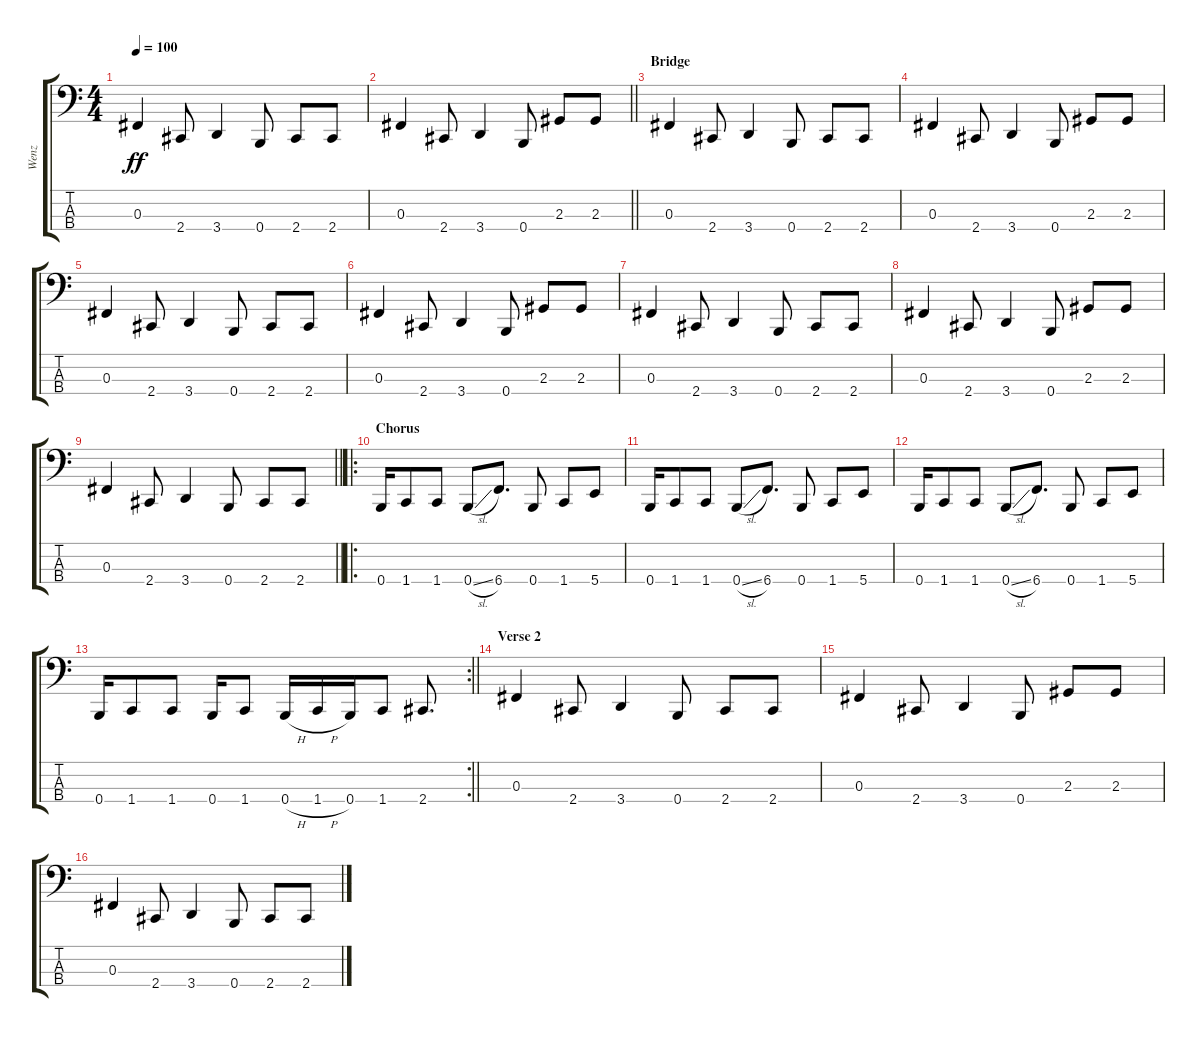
\track ("Wenz" "Wenz") {instrument electricbasspick}
\staff {score tabs}
\tuning (E2 B1 Gb1 B0) {hide}
\ts (4 4)
\tempo 100
\clef f4
\ks c
0.3.4{dy ff} 2.4.8 3.4.4 0.4.8 2.4.8 2.4.8 |
\barLineRight lightlight
0.3.4 2.4.8 3.4.4 0.4.8 2.3.8 2.3.8 |
\section ("" "Bridge")
0.3.4 2.4.8 3.4.4 0.4.8 2.4.8 2.4.8 |
0.3.4 2.4.8 3.4.4 0.4.8 2.3.8 2.3.8 |
0.3.4 2.4.8 3.4.4 0.4.8 2.4.8 2.4.8 |
0.3.4 2.4.8 3.4.4 0.4.8 2.3.8 2.3.8 |
0.3.4 2.4.8 3.4.4 0.4.8 2.4.8 2.4.8 |
0.3.4 2.4.8 3.4.4 0.4.8 2.3.8 2.3.8 |
\barLineRight lightlight
0.3.4 2.4.8 3.4.4 0.4.8 2.4.8 2.4.8 |
\ro
\section ("" "Chorus")
0.4.16 1.4.8 1.4.8 0.4{sl}.8 6.4.8{d} 0.4.8 1.4.8 5.4.8 |
0.4.16 1.4.8 1.4.8 0.4{sl}.8 6.4.8{d} 0.4.8 1.4.8 5.4.8 |
0.4.16 1.4.8 1.4.8 0.4{sl}.8 6.4.8{d} 0.4.8 1.4.8 5.4.8 |
\rc 2
\barLineRight lightlight
0.4.16 1.4.8 1.4.8 0.4.16 1.4.8 0.4{h}.16 1.4{h}.16 0.4.16 1.4.8 2.4.8{d} |
\section ("" "Verse 2")
0.3.4 2.4.8 3.4.4 0.4.8 2.4.8 2.4.8 |
0.3.4 2.4.8 3.4.4 0.4.8 2.3.8 2.3.8 |
0.3.4 2.4.8 3.4.4 0.4.8 2.4.8 2.4.8
